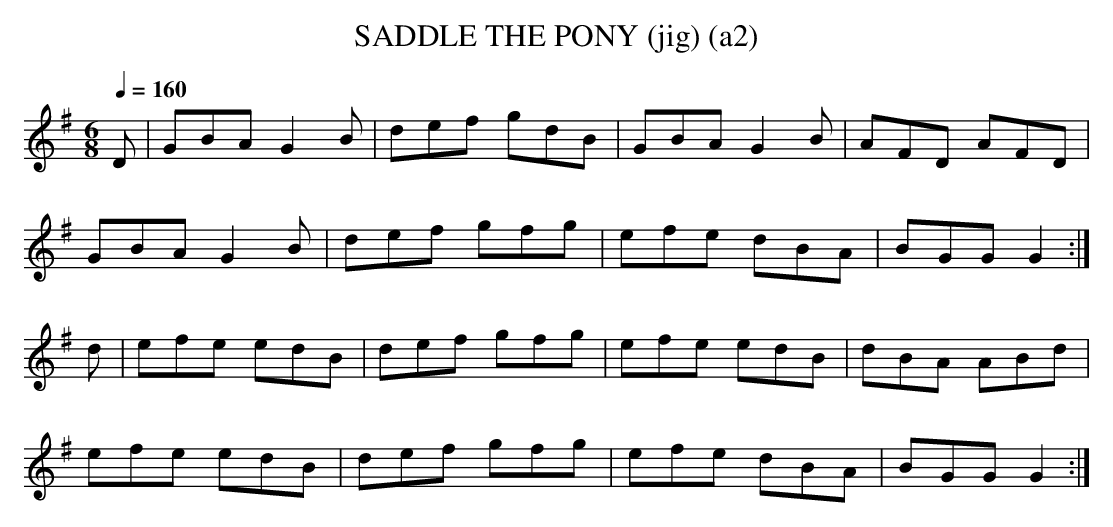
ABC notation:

X:1
T:SADDLE THE PONY (jig) (a2)
M:6/8
Q:1/4=160
L:1/8
K:G
D|GBA G2B|def gdB|GBA G2B|AFD AFD|
GBA G2B|def gfg|efe dBA|BGG G2 :|
d|efe edB|def gfg|efe edB|dBA ABd|
efe edB|def gfg|efe dBA|BGG G2 :|
